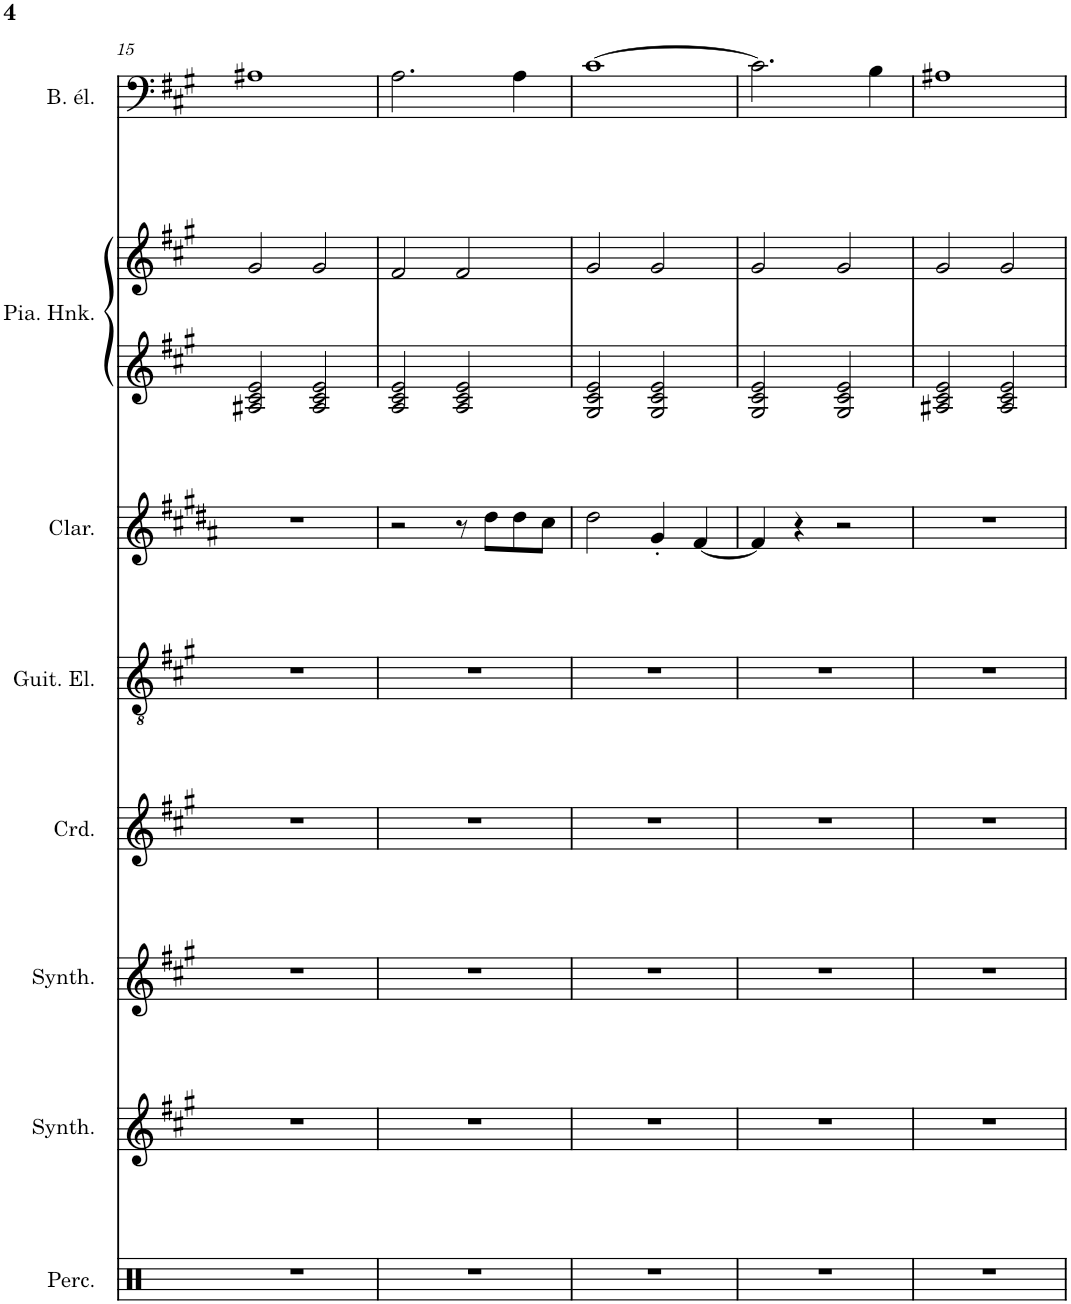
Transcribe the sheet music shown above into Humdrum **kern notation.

**kern	**kern	**kern	**kern	**kern	**kern	**kern	**kern	**kern
*part8	*part7	*part6	*part5	*part4	*part3	*part2	*part2	*part1
*staff9	*staff8	*staff7	*staff6	*staff5	*staff4	*staff3	*staff2	*staff1
*I"Percussion	*I"Synthétiseur brillant	*I"Synthétiseur de cordes frottées	*I"Cordes	*I"Guitare électrique	*I"Clarinette	*I"Piano Honky Tonk	*	*I"Basse électrique
*I'Perc.	*I'Synth.	*I'Synth.	*I'Crd.	*I'Guit. El.	*I'Clar.	*I'Pia. Hnk.	*	*I'B. él.
!!LO:PB:g=z
*clefX	*clefG2	*clefG2	*clefG2	*clefGv2	*clefG2	*clefG2	*clefG2	*clefF4
*	*	*	*	*	*Trd1c2	*	*	*Trd7c12
*k[]	*k[f#c#g#]	*k[f#c#g#]	*k[f#c#g#]	*k[f#c#g#]	*k[f#c#g#d#a#]	*k[f#c#g#]	*k[f#c#g#]	*k[f#c#g#]
*M4/4	*M4/4	*M4/4	*M4/4	*M4/4	*M4/4	*M4/4	*M4/4	*M4/4
=15	=15	=15	=15	=15	=15	=15	=15	=15
1r	1r	1r	1r	1r	1r	2A#X/ 2c#/ 2e/	2g#/	1A#X
.	.	.	.	.	.	2A#/ 2c#/ 2e/	2g#/	.
=16	=16	=16	=16	=16	=16	=16	=16	=16
1r	1r	1r	1r	1r	2r	2A/ 2c#/ 2e/	2f#/	2.A\
.	.	.	.	.	8r	2A/ 2c#/ 2e/	2f#/	.
.	.	.	.	.	8dd#\L	.	.	.
.	.	.	.	.	8dd#\	.	.	4A\
.	.	.	.	.	8cc#\J	.	.	.
=17	=17	=17	=17	=17	=17	=17	=17	=17
1r	1r	1r	1r	1r	2dd#\	2G#/ 2c#/ 2e/	2g#/	[1c#
.	.	.	.	.	4g#'/	2G#/ 2c#/ 2e/	2g#/	.
.	.	.	.	.	[4f#/	.	.	.
=18	=18	=18	=18	=18	=18	=18	=18	=18
1r	1r	1r	1r	1r	4f#/]	2G#/ 2c#/ 2e/	2g#/	2.c#\]
.	.	.	.	.	4r	.	.	.
.	.	.	.	.	2r	2G#/ 2c#/ 2e/	2g#/	.
.	.	.	.	.	.	.	.	4B\
=19	=19	=19	=19	=19	=19	=19	=19	=19
1r	1r	1r	1r	1r	1r	2A#X/ 2c#/ 2e/	2g#/	1A#X
.	.	.	.	.	.	2A#/ 2c#/ 2e/	2g#/	.
=	=	=	=	=	=	=	=	=
*-	*-	*-	*-	*-	*-	*-	*-	*-
